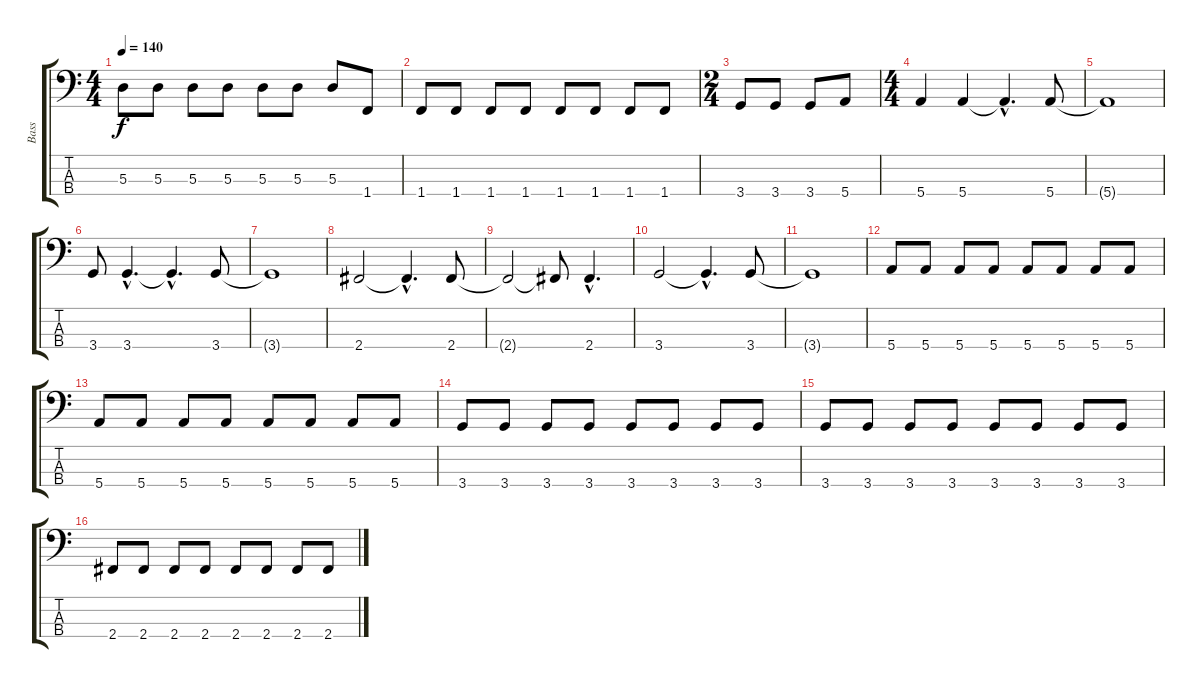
\track ("Bass" "Bass") {instrument electricbassfinger}
\staff {score tabs}
\tuning (G2 D2 A1 E1) {hide}
\ts (4 4)
\tempo 140
\clef f4
\ks c
5.3{t}.8{dy f} 5.3.8 5.3.8 5.3.8 5.3.8 5.3.8 5.3.8 1.4.8 |
1.4.8 1.4.8 1.4.8 1.4.8 1.4.8 1.4.8 1.4.8 1.4.8 |
\ts (2 4)
3.4.8 3.4.8 3.4.8 5.4.8 |
\ts (4 4)
5.4.4 5.4.4 5.4{hac t}.4{d} 5.4.8 |
5.4{t}.1 |
3.4.8 3.4{hac}.4{d} 3.4{hac t}.4{d} 3.4.8 |
3.4{t}.1 |
2.4.2 2.4{hac t}.4{d} 2.4.8 |
2.4{t}.2 2.4{t}.8 2.4{hac}.4{d} |
3.4.2 3.4{hac t}.4{d} 3.4.8 |
3.4{t}.1 |
5.4.8 5.4.8 5.4.8 5.4.8 5.4.8 5.4.8 5.4.8 5.4.8 |
5.4.8 5.4.8 5.4.8 5.4.8 5.4.8 5.4.8 5.4.8 5.4.8 |
3.4.8 3.4.8 3.4.8 3.4.8 3.4.8 3.4.8 3.4.8 3.4.8 |
3.4.8 3.4.8 3.4.8 3.4.8 3.4.8 3.4.8 3.4.8 3.4.8 |
2.4.8 2.4.8 2.4.8 2.4.8 2.4.8 2.4.8 2.4.8 2.4.8
